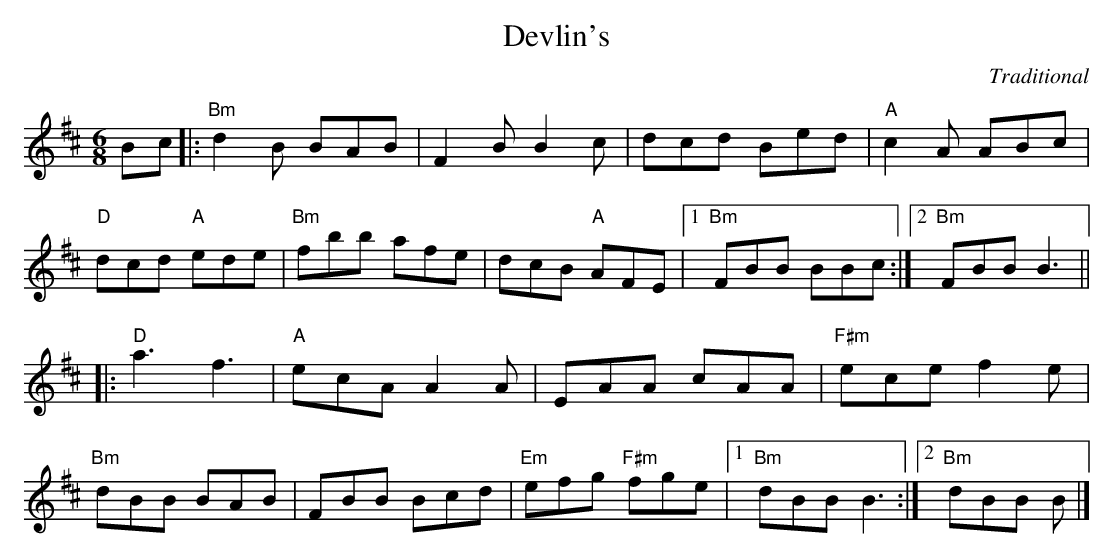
X:1
T:Devlin's
O:Traditional
M:6/8
L:1/8
K:Bm
Bc|:"Bm"d2B BAB|F2BB2c|dcd Bed|"A"c2A ABc|
"D"dcd "A"ede|"Bm"fbb afe|dcB "A"AFE|1"Bm"FBB BBc:|2"Bm"FBB B3||
|:"D"a3f3|"A"ecA A2A|EAA cAA|"F#m"ecef2e|
"Bm"dBB BAB|FBB Bcd|"Em"efg "F#m"fge|1"Bm"dBB B3:|2"Bm"dBB B|]
